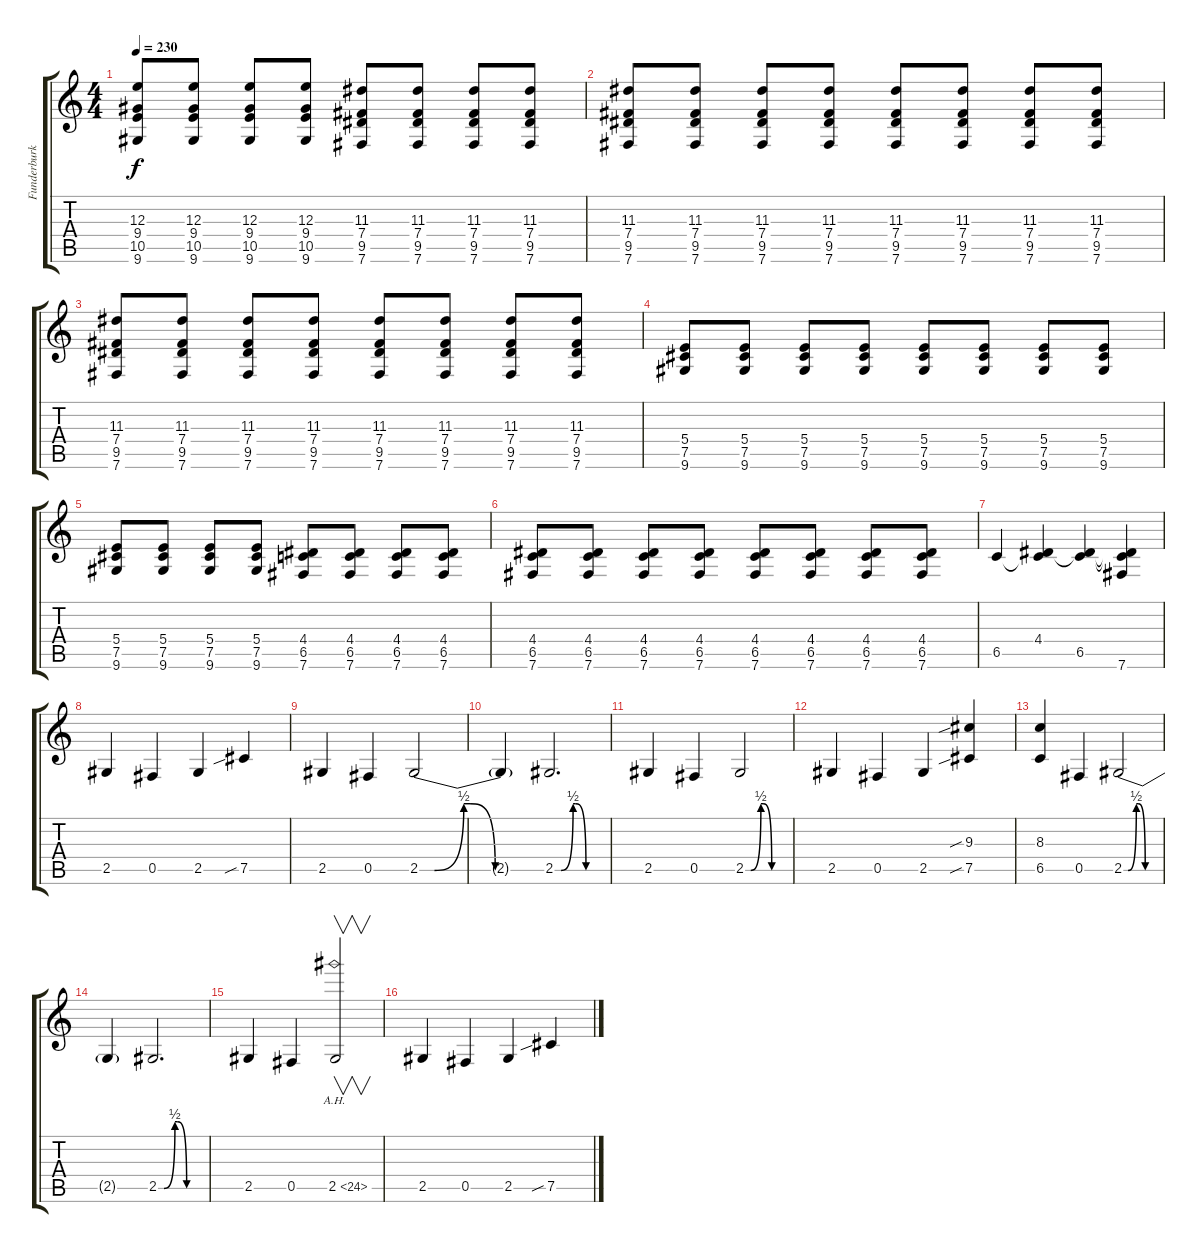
\track ("Funderburk Rhythm" "Funderburk") {instrument overdrivenguitar}
\staff {score tabs}
\tuning (Db4 Ab3 E3 B2 Gb2 B1) {hide}
\ts (4 4)
\tempo 230
\clef g2
\ks c
(12.3 9.4 10.5 9.6).8{dy f} (12.3 9.4 10.5 9.6).8 (12.3 9.4 10.5 9.6).8 (12.3 9.4 10.5 9.6).8 (11.3 7.4 9.5 7.6).8 (11.3 7.4 9.5 7.6).8 (11.3 7.4 9.5 7.6).8 (11.3 7.4 9.5 7.6).8 |
(11.3 7.4 9.5 7.6).8 (11.3 7.4 9.5 7.6).8 (11.3 7.4 9.5 7.6).8 (11.3 7.4 9.5 7.6).8 (11.3 7.4 9.5 7.6).8 (11.3 7.4 9.5 7.6).8 (11.3 7.4 9.5 7.6).8 (11.3 7.4 9.5 7.6).8 |
(11.3 7.4 9.5 7.6).8 (11.3 7.4 9.5 7.6).8 (11.3 7.4 9.5 7.6).8 (11.3 7.4 9.5 7.6).8 (11.3 7.4 9.5 7.6).8 (11.3 7.4 9.5 7.6).8 (11.3 7.4 9.5 7.6).8 (11.3 7.4 9.5 7.6).8 |
(5.4 7.5 9.6).8 (5.4 7.5 9.6).8 (5.4 7.5 9.6).8 (5.4 7.5 9.6).8 (5.4 7.5 9.6).8 (5.4 7.5 9.6).8 (5.4 7.5 9.6).8 (5.4 7.5 9.6).8 |
(5.4 7.5 9.6).8 (5.4 7.5 9.6).8 (5.4 7.5 9.6).8 (5.4 7.5 9.6).8 (4.4 6.5 7.6).8 (4.4 6.5 7.6).8 (4.4 6.5 7.6).8 (4.4 6.5 7.6).8 |
(4.4 6.5 7.6).8 (4.4 6.5 7.6).8 (4.4 6.5 7.6).8 (4.4 6.5 7.6).8 (4.4 6.5 7.6).8 (4.4 6.5 7.6).8 (4.4 6.5 7.6).8 (4.4 6.5 7.6).8 |
6.5.4 (4.4 6.5{t}).4 (4.4{t} 6.5).4 (4.4{t} 6.5{t} 7.6).4 |
2.5.4 0.5.4 2.5.4 7.5{sib}.4 |
2.5.4 0.5.4 2.5{be (custom 0 0 7 0 21 2 24 2 36 0 60 0)}.2 |
2.5{t}.4 2.5{be (custom 0 0 7 0 21 2 24 2 36 0 60 0)}.2{d} |
2.5.4 0.5.4 2.5{be (custom 0 0 7 0 21 2 24 2 36 0 60 0)}.2 |
2.5.4 0.5.4 2.5.4 (9.3{sib} 7.5{sib}).4 |
(8.3 6.5).4 0.5.4 2.5{be (custom 0 0 7 0 21 2 24 2 36 0 60 0)}.2 |
2.5{t}.4 2.5{be (custom 0 0 7 0 21 2 24 2 36 0 60 0)}.2{d} |
2.5.4 0.5.4 2.5{ah 22}.2{v} |
2.5.4 0.5.4 2.5.4 7.5{sib}.4
